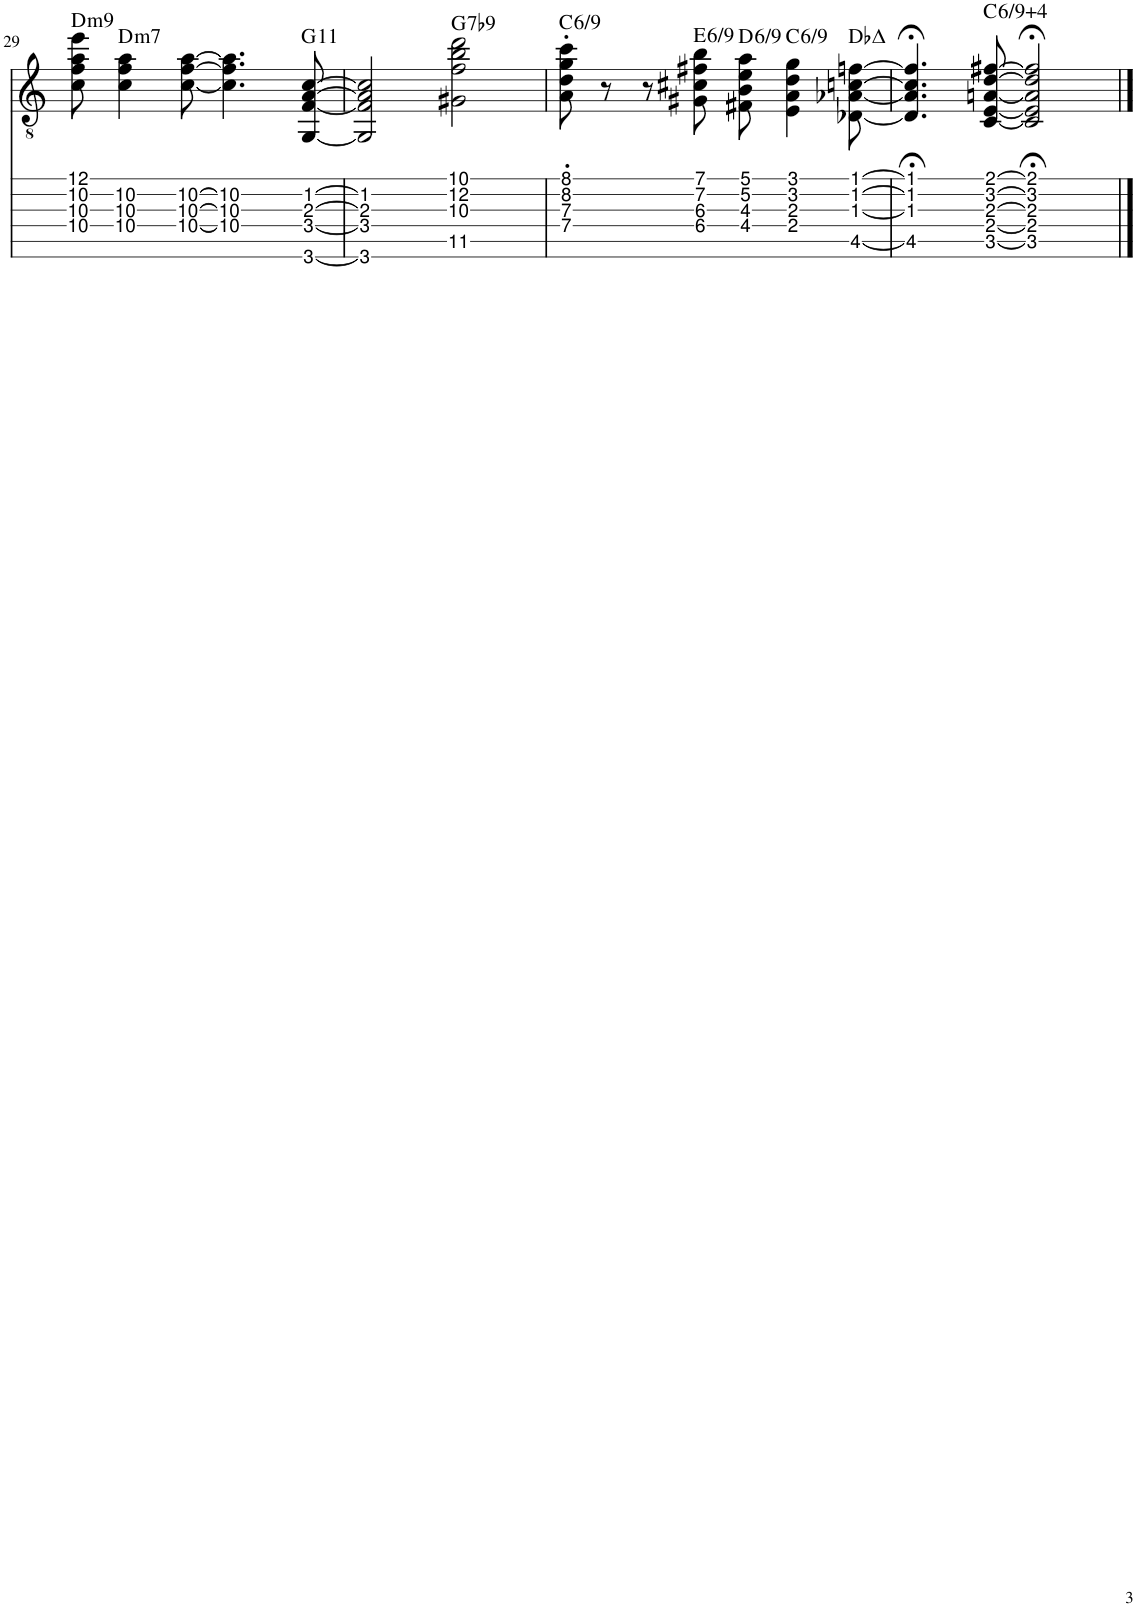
**kern	**kern	**harte
*part1	*part1	*part1
*staff2	*staff1	*
*I"Chitarra elettrica	*	*
!!LO:PB:g=z
*	*clefGv2	*
*k[]	*k[]	*
*M4/4	*M4/4	*
=29	=29	=29
!	!	!LO:H:kt=m9
8c 8f 8a 8ee	8c\ 8f\ 8a\ 8ee\	D:min9
!	!	!LO:H:kt=m7
4c 4f 4a	4c\ 4f\ 4a\	D:min7
[8c [8f [8a	[8c\ [8f\ [8a\	.
4.a] 4.c] 4.f]	4.c\] 4.f\] 4.a\]	.
!	!	!LO:H:kt=11
[8GG [8F [8A [8c	[8GG/ [8F/ [8A/ [8c/	G:9(11)
=30	=30	=30
2GG] 2F] 2A] 2c]	2GG/] 2F/] 2A/] 2c/]	.
!	!	!LO:H:kt=7
2G# 2f 2b 2dd	2G#X\ 2f\ 2b\ 2dd\	G:7(b9)
=31	=31	=31
!	!	!LO:H:kt=/6
8A' 8d' 8g' 8cc'	8A\' 8d\' 8g\' 8cc\'	C:maj6(9)
8r	8r	.
8r	8r	.
!	!	!LO:H:kt=/6
8G# 8c# 8f# 8b	8G#X\ 8c#X\ 8f#X\ 8b\	E:maj6(9)
!	!	!LO:H:kt=/6
8F# 8B 8e 8a	8F#X\ 8B\ 8e\ 8a\	D:maj6(9)
!	!	!LO:H:kt=/6
4E 4A 4d 4g	4E\ 4A\ 4d\ 4g\	C:maj6(9)
[8D- [8A- [8c [8f	[8D-X\ [8A-X\ [8cn\ [8fn\	Db:maj
=32	=32	=32
4.D-X];< 4.A-X];< 4.c];< 4.fn];<	4.D-/];< 4.A-/];< 4.c/];< 4.f/];<	.
!	!	!LO:H:kt=/6
[8C [8E [8A [8d [8f#	[8C/ [8E/ [8An/ [8d/ [8f#X/	C:maj6(#4,9)
2C];< 2E];< 2A];< 2d];< 2f#];<	2C/];< 2E/];< 2A/];< 2d/];< 2f#/];<	.
==	==	==
*-	*-	*-
